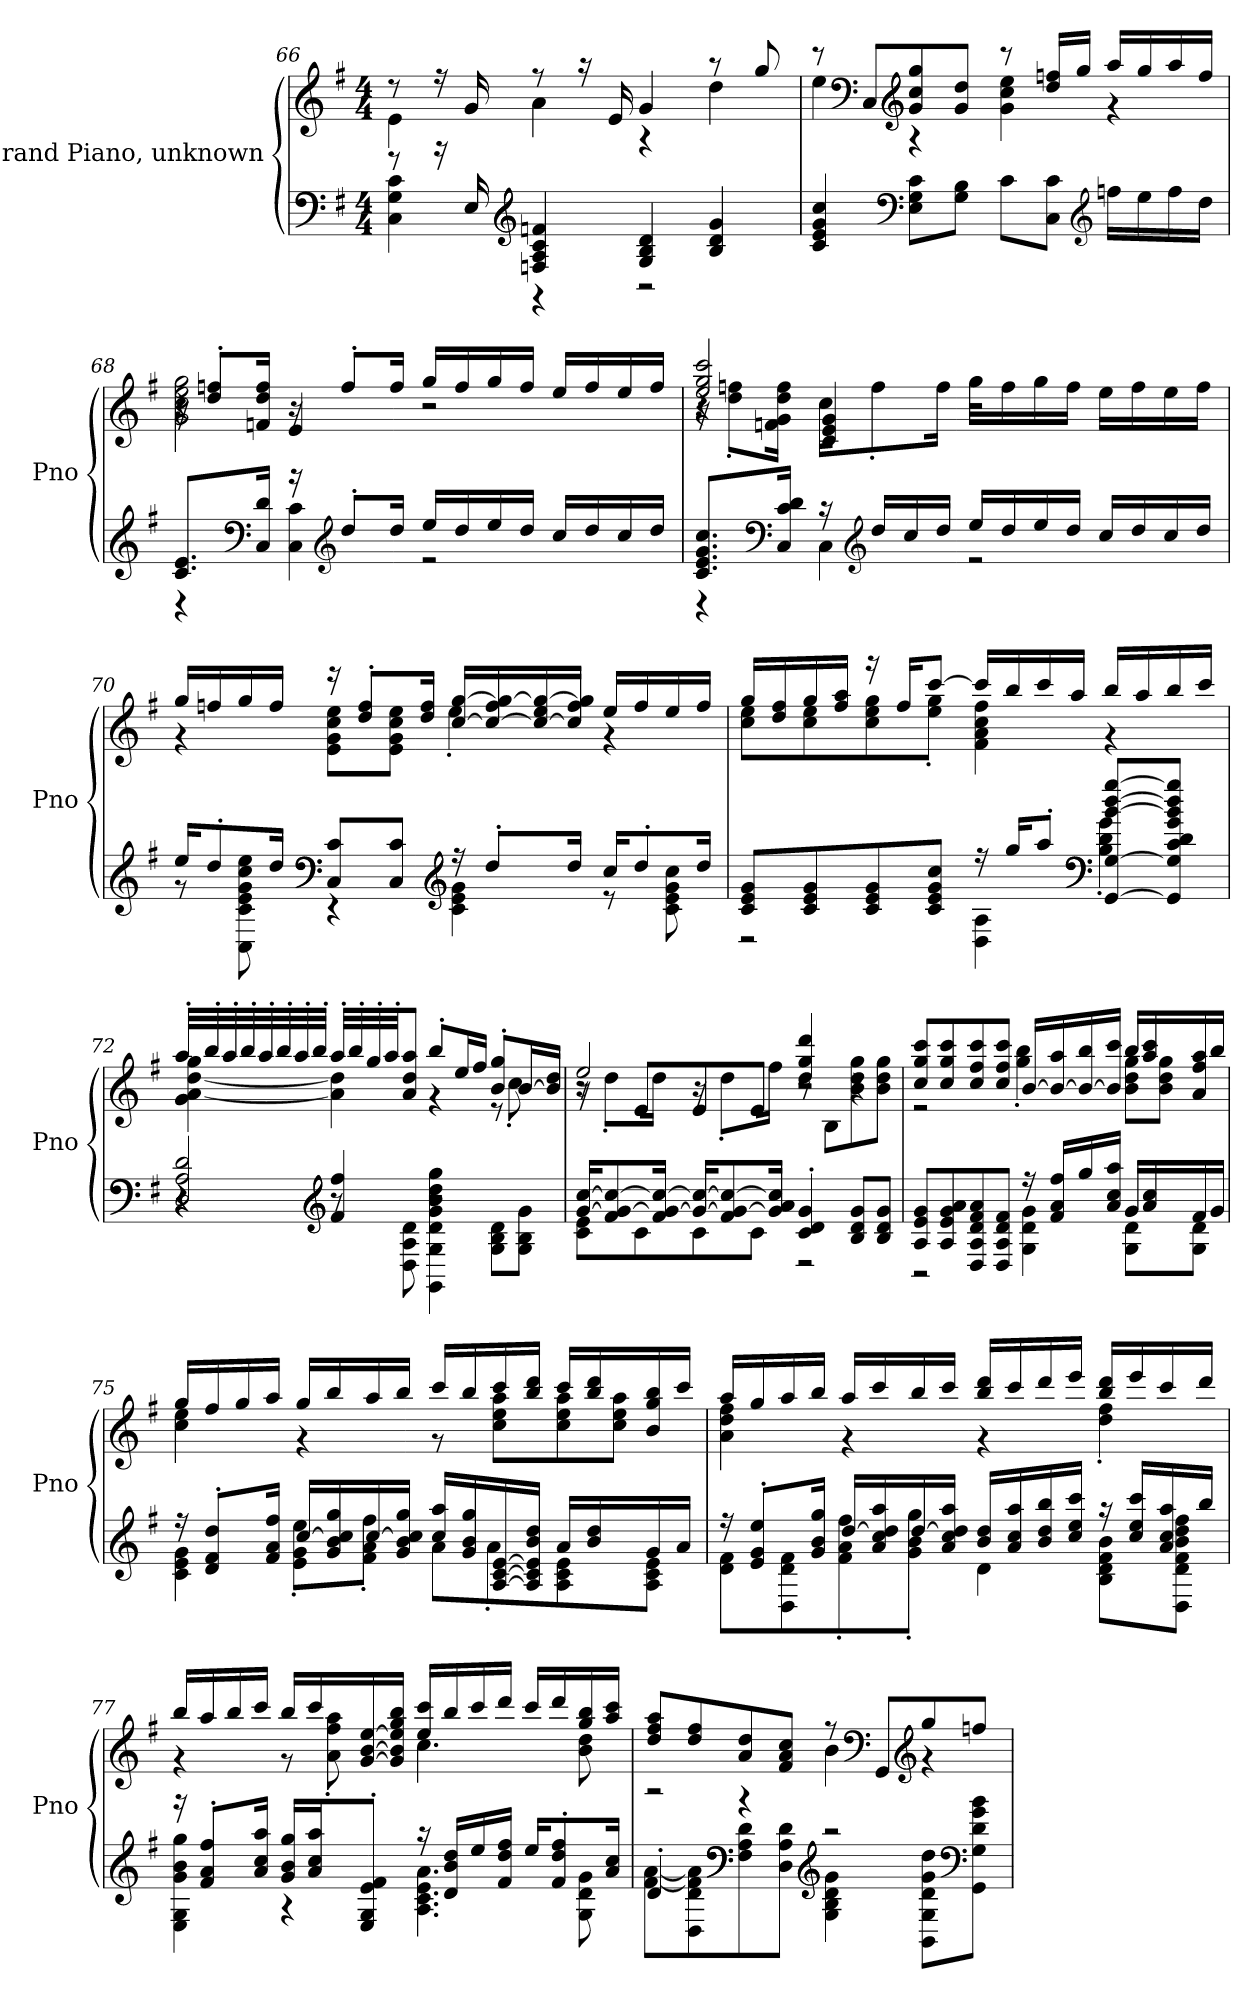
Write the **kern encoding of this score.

**kern	**kern
*part1	*part1
*staff2	*staff1
*I"Grand Piano, unknown	*
*I'Pno	*
!!LO:PB:g=z
*clefF4	*clefG2
*k[f#]	*k[f#]
*M4/4	*M4/4
=66	=66
*^	*^
8r	4C\ 4G\ 4c\	8r	4e\
16r	.	16r	.
16E/	.	16g/	.
*clefG2	*	*	*
4Fn/ 4A/ 4c/ 4fn/	4r	8r	4a\
.	.	16r	.
.	.	16e/	.
4G/ 4B/ 4d/	2r	4g/	4r
4B/ 4d/ 4g/	.	8r	4dd\
.	.	8gg/	.
*v	*v	*	*
=67	=67	=67
4c/ 4e/ 4g/ 4cc/	8r	4ee\
*	*clefF4	*
.	8C/L	.
*clefF4	*clefG2	*
8E\ 8G\ 8c\L	8g/ 8cc/ 8gg/	4r
8G\ 8B\J	8g/ 8dd/J	.
8c\L	8r	4g\ 4cc\ 4ee\
8C\ 8c\J	16dd/ 16ffn/LL	.
.	16gg/JJ	.
*clefG2	*	*
16ffn\LL	16aa/LL	4r
16ee\	16gg/	.
16ff\	16aa/	.
16dd\JJ	16ff/JJ	.
!!LO:LB:g=z
=68	=68	=68
*^	*	*^
8.c/ 8.e/L	4r	16r	2g\ 2cc\ 2ee\ 2gg\	4r
.	.	8dd/' 8ffn/'L	.	.
*clefF4	*	*	*	*
16C/ 16d/Jk	.	16fn/ 16dd/ 16ff/Jk	.	.
16r	4C\ 4c\	16r	.	4e/
*clefG2	*	*	*	*
8dd'/L	.	8ff'/L	.	.
16dd/Jk	.	16ff/Jk	.	.
16ee/LL	2r	16gg/LL	2r	2r
16dd/	.	16ff/	.	.
16ee/	.	16gg/	.	.
16dd/JJ	.	16ff/JJ	.	.
16cc/LL	.	16ee/LL	.	.
16dd/	.	16ff/	.	.
16cc/	.	16ee/	.	.
16dd/JJ	.	16ff/JJ	.	.
=69	=69	=69	=69	=69
8.c/ 8.e/ 8.g/ 8.cc/L	4r	2ee/ 2gg/ 2ccc/	16r	4r
.	.	.	8dd\' 8ffn\'L	.
*clefF4	*	*	*	*
16C/ 16c/ 16d/Jk	.	.	16fn\ 16g\ 16dd\ 16ff\Jk	.
16r	4C\	.	16cc\KL	4c/ 4e/ 4g/
*clefG2	*	*	*	*
16dd/LL	.	.	8ff'\	.
16cc/	.	.	.	.
16dd/JJ	.	.	16ff\Jk	.
16ee/LL	2r	2r	16gg\LL	2r
16dd/	.	.	16ff\	.
16ee/	.	.	16gg\	.
16dd/JJ	.	.	16ff\JJ	.
16cc/LL	.	.	16ee\LL	.
16dd/	.	.	16ff\	.
16cc/	.	.	16ee\	.
16dd/JJ	.	.	16ff\JJ	.
*	*	*	*v	*v
!!LO:LB:g=z
=70	=70	=70	=70
16ee/KL	8r	16gg/LL	4r
8dd'/	.	16ffn/	.
.	8C\ 8c\ 8e\ 8g\ 8cc\ 8ee\	16gg/	.
16dd/Jk	.	16ff/JJ	.
*clefF4	*	*	*
8C/ 8c/L	4r	16r	8e\ 8g\ 8cc\ 8ee\L
.	.	8dd/' 8ff/'L	.
8C/ 8c/J	.	.	8e\ 8g\ 8cc\ 8ee\J
.	.	16dd/ 16ff/Jk	.
*clefG2	*	*	*
16r	4c\ 4e\ 4g\	[16cc/ [16gg/LL	4ee'\
8dd'/L	.	16cc/_ 16ff/ 16gg/_	.
.	.	16cc/_ 16ee/ 16gg/_	.
16dd/Jk	.	16cc/] 16ff/ 16gg/]JJ	.
16cc/KL	8r	16ee/LL	4r
8dd'/	.	16ff/	.
.	8c\ 8e\ 8g\ 8cc\	16ee/	.
16dd/Jk	.	16ff/JJ	.
=71	=71	=71	=71
8c/ 8e/ 8g/L	2r	16gg/LL	8cc\ 8ee\L
.	.	16dd/ 16ff#/	.
8c/ 8e/ 8g/	.	16gg/	8cc\ 8ee\
.	.	16ff#/ 16aa/JJ	.
8c/ 8e/ 8g/	.	16r	8cc\ 8ee\ 8gg\
.	.	16ff#/KL	.
8c/ 8e/ 8g/ 8cc/J	.	[8ccc/J	8ee\' 8gg\'J
16r	4D\ 4A\	16ccc/LL]	4f#\ 4a\ 4cc\ 4ff#\
16gg/KL	.	16bb/	.
8aa'/J	.	16ccc/	.
.	.	16aa/JJ	.
*clefF4	*	*	*
[8GG/ [8G/ [8b/ [8dd/ [8gg/L	4B\' 4d\' 4g\'	16bb/LL	4r
.	.	16aa/	.
8GG/] 8G/] 8c/ 8d/ 8g/ 8b/] 8dd/] 8gg/]J	.	16bb/	.
.	.	16ccc/JJ	.
!!LO:LB:g=z	!!
=72	=72	=72	=72
*	*^	*	*
4r	4r	2D/ 2A/ 2d/	32aa'/LLL	4g\ [4a\ [4dd\ 4gg\
.	.	.	32bb'/	.
.	.	.	32aa'/	.
.	.	.	32bb'/	.
.	.	.	32aa'/	.
.	.	.	32bb'/	.
.	.	.	32aa'/	.
.	.	.	32bb'/JJJ	.
*clefG2	*	*	*	*
4f#/ 4ff#/	8r	.	32aa'/LLL	4a\] 4dd\]
.	.	.	32bb'/	.
.	.	.	32gg'/	.
.	.	.	32aa'/JJ	.
.	8D\ 8A\ 8d\	.	8a/ 8dd/ 8aa/J	.
2r	4GG\ 4G\ 4d\ 4g\ 4b\ 4dd\ 4gg\	2r	8bb'/L	4r
.	.	.	16ee/L	.
.	.	.	16ff#/JJ	.
.	8G\ 8B\ 8d\L	.	8b/' 8gg/'L	8r
.	8G\ 8B\ 8g\J	.	[16b/L	8cc'\
.	.	.	16b/] 16dd/JJ	.
*	*v	*v	*	*
=73	=73	=73	=73
*	*	*	*^
[16g/ [16cc/KL	8c\ 8e\L	2ee/	16r	8r
8f#/ 8g/_ 8cc/_	.	.	8dd'\L	.
.	8c\	.	.	8e/L
16f#/ 16g/_ 16cc/_Jk	.	.	16dd\Jk	.
16g/_ 16cc/_KL	8c\	.	16r	8e/
8f#/ 8g/_ 8cc/_	.	.	8dd'\L	.
.	8c\J	.	.	8e/J
16g/] 16a/ 16cc/]Jk	.	.	16ff#\Jk	.
4c/' 4d/' 4g/'	2r	4dd/ 4gg/ 4ddd/	8r	2r
.	.	.	8B\L	.
8B/ 8d/ 8g/L	.	4r	8b\ 8dd\ 8gg\	.
8B/ 8d/ 8g/J	.	.	8b\ 8dd\ 8gg\J	.
*	*	*	*v	*v
!!LO:LB:g=z
=74	=74	=74	=74
8A/ 8e/ 8g/L	2r	8cc/ 8gg/ 8ccc/L	2r
8A/ 8e/ 8g/ 8a/	.	8cc/ 8gg/ 8ccc/	.
8D/ 8A/ 8d/ 8f#/ 8a/	.	8cc/ 8ff#/ 8ccc/	.
8D/ 8A/ 8d/ 8f#/J	.	8cc/ 8ff#/ 8ccc/J	.
16r	4G\ 4d\ 4g\	[16b/LL	4gg\' 4bb\'
16f#/ 16a/ 16ff#/LL	.	16b/_ 16aa/	.
16gg/	.	16b/_ 16bb/	.
16a/ 16cc/ 16aa/JJ	.	16b/] 16ccc/JJ	.
16g/LL	8G\ 8d\L	16bb/LL	8b\ 8dd\ 8gg\L
16a/ 16cc/	.	16aa/ 16ccc/	.
16f#/	8G\ 8d\J	16a/ 16ff#/ 16aa/	8b\ 8dd\ 8gg\J
16g/JJ	.	16bb/JJ	.
=75	=75	=75	=75
16r	4c\ 4e\ 4g\	16gg/LL	4cc\ 4ee\
8d/' 8f#/' 8dd/'L	.	16ff#/	.
.	.	16gg/	.
16f#/ 16a/ 16ff#/Jk	.	16aa/JJ	.
[16cc/LL	8e\' 8g\' 8ee\'L	16gg/LL	4r
16g/ 16b/ 16cc/] 16gg/	.	16bb/	.
[16cc/	8f#\' 8a\' 8ff#\'J	16aa/	.
16g/ 16b/ 16cc/] 16gg/JJ	.	16bb/JJ	.
16cc/ 16aa/LL	8a\L	16ccc/LL	8r
16g/ 16b/ 16gg/	.	16bb/	.
[16A/ [16c/ [16e/	8a'\	16ccc/	8cc\ 8ee\ 8aa\L
16A/] 16c/] 16e/] 16b/ 16dd/JJ	.	16bb/ 16ddd/JJ	.
16a/LL	8A\ 8c\ 8e\	16ccc/LL	8cc\ 8ee\ 8aa\
16b/ 16dd/	.	16bb/ 16ddd/	.
16g/	8A\ 8c\ 8e\J	16b/ 16gg/ 16bb/	8cc\ 8ee\ 8aa\J
16a/JJ	.	16ccc/JJ	.
!!LO:PB:g=z	!!
=76	=76	=76	=76
16r	8d\ 8f#\L	16aa/LL	4a\ 4dd\ 4ff#\
8e/' 8g/' 8ee/'L	.	16gg/	.
.	8D\ 8d\ 8f#\	16aa/	.
16g/ 16b/ 16gg/Jk	.	16bb/JJ	.
[16dd/LL	8f#\' 8a\' 8ff#\'	16aa/LL	4r
16a/ 16cc/ 16dd/] 16aa/	.	16ccc/	.
[16dd/	8g\' 8b\' 8gg\'J	16bb/	.
16a/ 16cc/ 16dd/] 16aa/JJ	.	16ccc/JJ	.
16b/ 16dd/LL	4d\	16bb/ 16ddd/LL	4r
16a/ 16cc/ 16aa/	.	16ccc/	.
16b/ 16dd/ 16bb/	.	16ddd/	.
16cc/ 16ee/ 16ccc/JJ	.	16eee/JJ	.
16r	8B\ 8d\ 8f#\ 8b\L	16bb/ 16ddd/LL	4dd\' 4ff#\'
16cc/ 16ee/ 16ccc/LL	.	16eee/	.
16a/ 16cc/ 16aa/	8D\ 8d\ 8f#\ 8b\ 8dd\ 8ff#\J	16ccc/	.
16bb/JJ	.	16ddd/JJ	.
!!LO:LB:g=z	!!
=77	=77	=77	=77
16r	4E\ 4G\ 4g\ 4b\ 4gg\	16bb/LL	4r
8f#/' 8a/' 8ff#/'L	.	16aa/	.
.	.	16bb/	.
16a/ 16cc/ 16aa/Jk	.	16ccc/JJ	.
16g/ 16b/ 16gg/LL	4r	16bb/LL	8r
16a/ 16cc/ 16aa/J	.	16ccc/	.
8E/' 8G/' 8e/' 8f#/'J	.	[16g/ [16b/ [16ee/	8a\' 8ff#\' 8aa\'
.	.	16g/] 16b/] 16ee/] 16gg/ 16bb/JJ	.
16r	4.A\ 4.c\ 4.e\ 4.a\	16ee/ 16ccc/LL	4.cc\
16d/ 16b/ 16dd/LL	.	16bb/	.
16ee/	.	16ccc/	.
16f#/ 16dd/ 16ff#/JJ	.	16ddd/JJ	.
16ee/KL	.	16ccc/LL	.
8f#/' 8dd/' 8ff#/'	.	16ddd/	.
.	8G\ 8d\ 8g\	16gg/ 16bb/	8b\ 8dd\
16a/ 16cc/Jk	.	16aa/ 16ccc/JJ	.
=78	=78	=78	=78
4d'/	[8f#\ [8a\L	8dd/ 8ff#/ 8aa/L	2r
.	8D\ 8d\ 8f#\] 8a\]	8dd/ 8ff#/	.
*clefF4	*	*	*
4r	8F#\ 8A\ 8d\	8a/ 8dd/	.
.	8D\ 8A\ 8d\J	8f#/ 8a/ 8cc/J	.
*clefG2	*	*	*
2r	4G\ 4B\ 4d\ 4g\	8r	4b\
*	*	*clefF4	*
.	.	8GG/L	.
*	*	*clefG2	*
.	8BB\ 8G\ 8d\ 8g\ 8dd\L	8gg/	4r
*clefF4	*	*	*
.	8GG\ 8G\ 8d\ 8g\ 8b\J	8ffn/J	.
*v	*v	*	*
*	*v	*v
=	=
*-	*-
